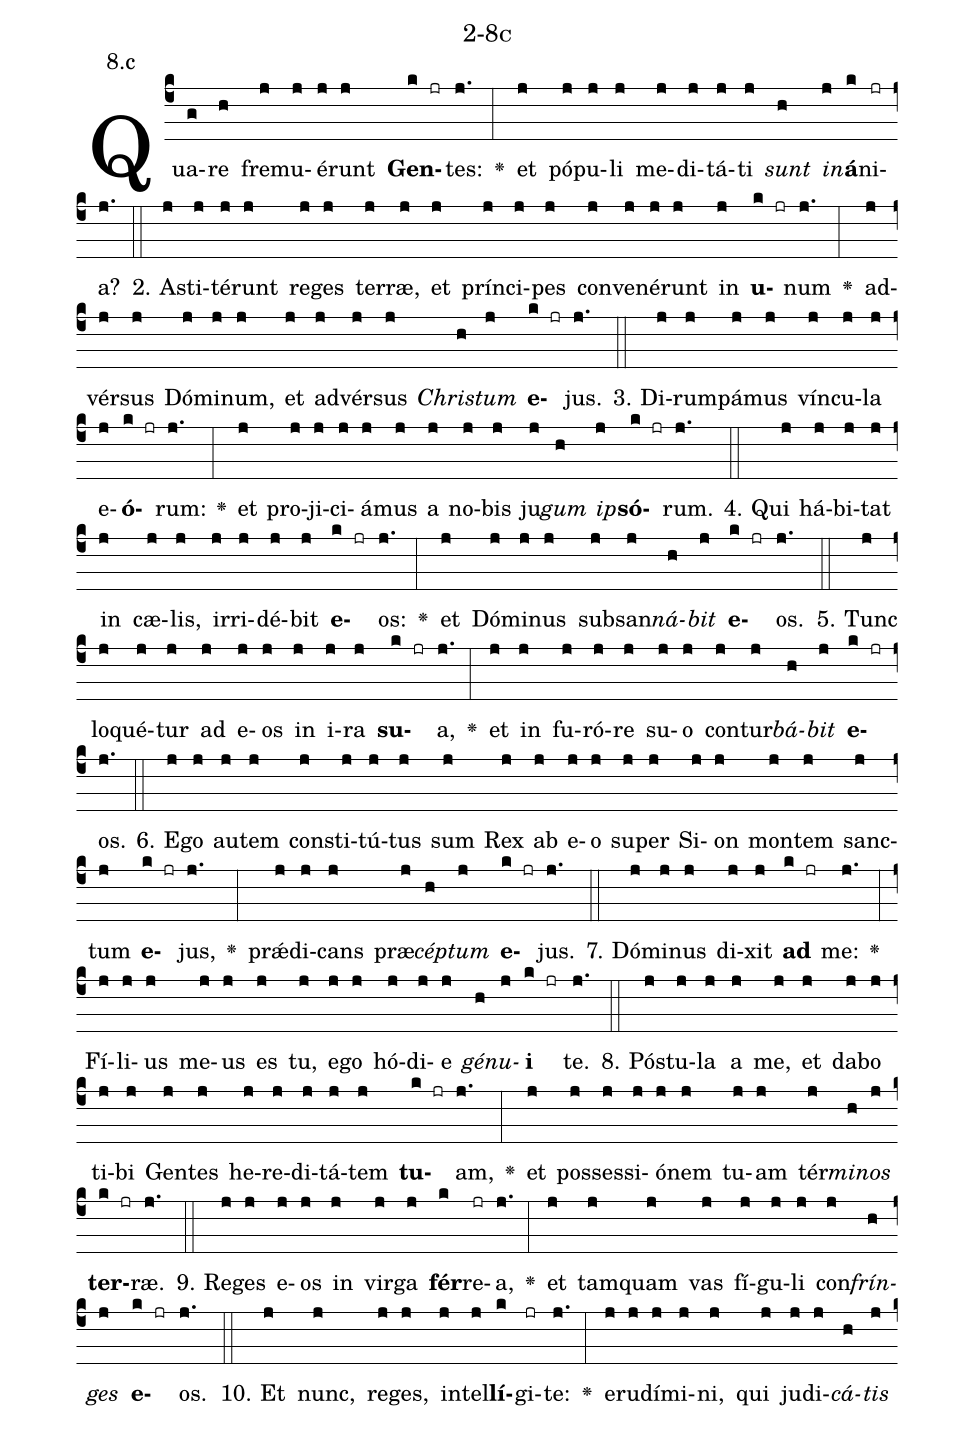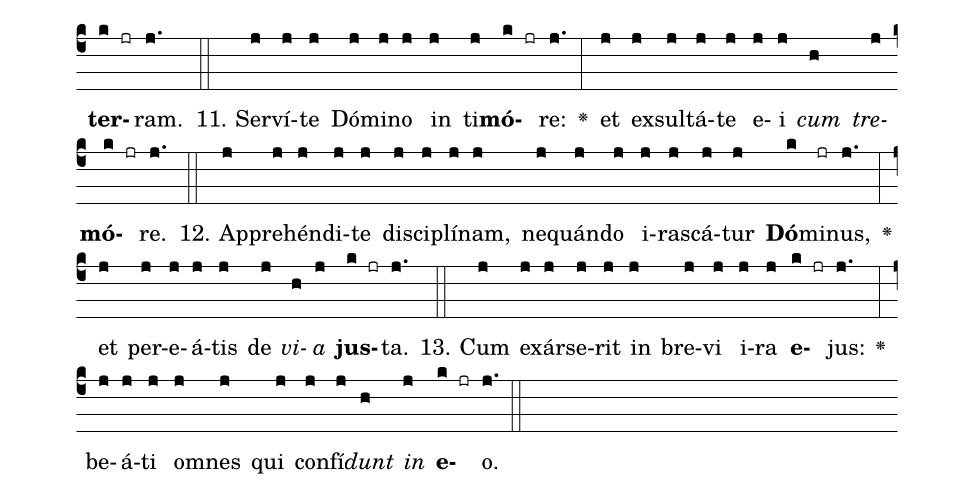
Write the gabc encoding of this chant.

name: 2-8c;
annotation: 8.c;
%%
(c4)Qua(g)re(h) fre(j)mu(j)é(j)runt(j) <b>Gen</b>(k jr)tes:(j.) <v>\greheightstar</v>(:) et(j) pó(j)pu(j)li(j) me(j)di(j)tá(j)ti(j) <i>sunt</i>(h) <i>in</i>(j)<b>á</b>(k)ni(jr)a?(j.) (::)
2. A(j)sti(j)té(j)runt(j) re(j)ges(j) ter(j)ræ,(j) et(j) prín(j)ci(j)pes(j) con(j)ve(j)né(j)runt(j) in(j) <b>u</b>(k jr)num(j.) <v>\greheightstar</v>(:) ad(j)vér(j)sus(j) Dó(j)mi(j)num,(j) et(j) ad(j)vér(j)sus(j) <i>Chris</i>(h)<i>tum</i>(j) <b>e</b>(k jr)jus.(j.) (::)
3. Di(j)rum(j)pá(j)mus(j) vín(j)cu(j)la(j) e(j)<b>ó</b>(k jr)rum:(j.) <v>\greheightstar</v>(:) et(j) pro(j)ji(j)ci(j)á(j)mus(j) a(j) no(j)bis(j) ju(j)<i>gum</i>(h) <i>ip</i>(j)<b>só</b>(k jr)rum.(j.) (::)
4. Qui(j) há(j)bi(j)tat(j) in(j) cæ(j)lis,(j) ir(j)ri(j)dé(j)bit(j) <b>e</b>(k jr)os:(j.) <v>\greheightstar</v>(:) et(j) Dó(j)mi(j)nus(j) sub(j)san(j)<i>ná</i>(h)<i>bit</i>(j) <b>e</b>(k jr)os.(j.) (::)
5. Tunc(j) lo(j)qué(j)tur(j) ad(j) e(j)os(j) in(j) i(j)ra(j) <b>su</b>(k jr)a,(j.) <v>\greheightstar</v>(:) et(j) in(j) fu(j)ró(j)re(j) su(j)o(j) con(j)tur(j)<i>bá</i>(h)<i>bit</i>(j) <b>e</b>(k jr)os.(j.) (::)
6. E(j)go(j) au(j)tem(j) con(j)sti(j)tú(j)tus(j) sum(j) Rex(j) ab(j) e(j)o(j) su(j)per(j) Si(j)on(j) mon(j)tem(j) sanc(j)tum(j) <b>e</b>(k jr)jus,(j.) <v>\greheightstar</v>(:) prǽ(j)di(j)cans(j) præ(j)<i>cép</i>(h)<i>tum</i>(j) <b>e</b>(k jr)jus.(j.) (::)
7. Dó(j)mi(j)nus(j) di(j)xit(j) <b>ad</b>(k jr) me:(j.) <v>\greheightstar</v>(:) Fí(j)li(j)us(j) me(j)us(j) es(j) tu,(j) e(j)go(j) hó(j)di(j)e(j) <i>gé</i>(h)<i>nu</i>(j)<b>i</b>(k jr) te.(j.) (::)
8. Pós(j)tu(j)la(j) a(j) me,(j) et(j) da(j)bo(j) ti(j)bi(j) Gen(j)tes(j) he(j)re(j)di(j)tá(j)tem(j) <b>tu</b>(k jr)am,(j.) <v>\greheightstar</v>(:) et(j) pos(j)ses(j)si(j)ó(j)nem(j) tu(j)am(j) tér(j)<i>mi</i>(h)<i>nos</i>(j) <b>ter</b>(k jr)ræ.(j.) (::)
9. Re(j)ges(j) e(j)os(j) in(j) vir(j)ga(j) <b>fér</b>(k)re(jr)a,(j.) <v>\greheightstar</v>(:) et(j) tam(j)quam(j) vas(j) fí(j)gu(j)li(j) con(j)<i>frín</i>(h)<i>ges</i>(j) <b>e</b>(k jr)os.(j.) (::)
10. Et(j) nunc,(j) re(j)ges,(j) in(j)tel(j)<b>lí</b>(k)gi(jr)te:(j.) <v>\greheightstar</v>(:) e(j)ru(j)dí(j)mi(j)ni,(j) qui(j) ju(j)di(j)<i>cá</i>(h)<i>tis</i>(j) <b>ter</b>(k jr)ram.(j.) (::)
11. Ser(j)ví(j)te(j) Dó(j)mi(j)no(j) in(j) ti(j)<b>mó</b>(k jr)re:(j.) <v>\greheightstar</v>(:) et(j) ex(j)sul(j)tá(j)te(j) e(j)i(j) <i>cum</i>(h) <i>tre</i>(j)<b>mó</b>(k jr)re.(j.) (::)
12. Ap(j)pre(j)hén(j)di(j)te(j) di(j)sci(j)plí(j)nam,(j) ne(j)quán(j)do(j) i(j)ras(j)cá(j)tur(j) <b>Dó</b>(k)mi(jr)nus,(j.) <v>\greheightstar</v>(:) et(j) per(j)e(j)á(j)tis(j) de(j) <i>vi</i>(h)<i>a</i>(j) <b>jus</b>(k jr)ta.(j.) (::)
13. Cum(j) ex(j)ár(j)se(j)rit(j) in(j) bre(j)vi(j) i(j)ra(j) <b>e</b>(k jr)jus:(j.) <v>\greheightstar</v>(:) be(j)á(j)ti(j) om(j)nes(j) qui(j) con(j)fí(j)<i>dunt</i>(h) <i>in</i>(j) <b>e</b>(k jr)o.(j.) (::)
